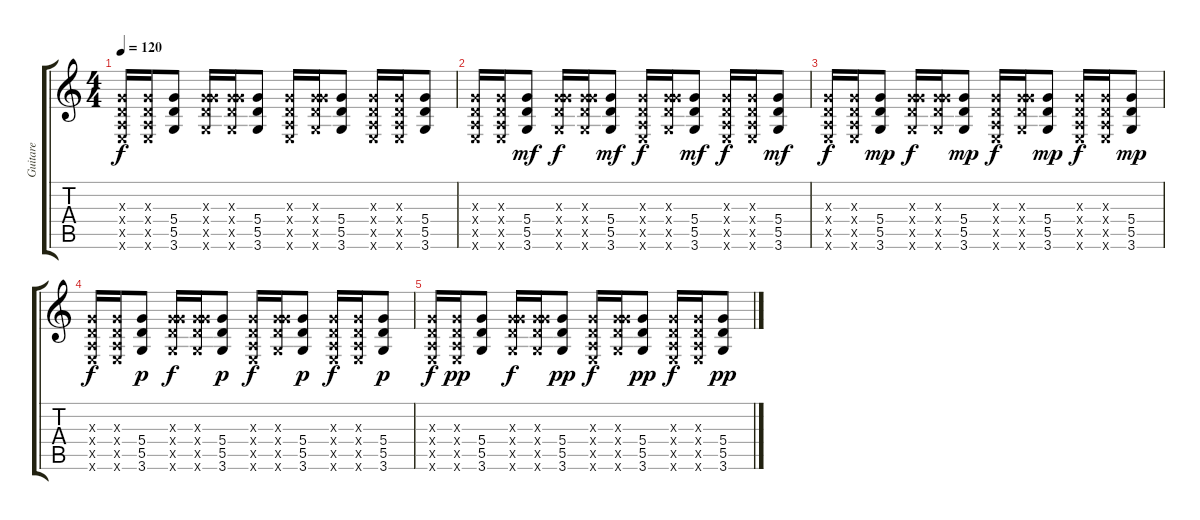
\track ("Guitare" "Guitare") {instrument distortionguitar}
\staff {score tabs}
\tuning (E4 B3 G3 D3 A2 E2) {hide}
\ts (4 4)
\tempo 120
\clef g2
\ks c
(0.3{x} 0.4{x} 0.5{x} 0.6{x}).16{dy f} (0.3{x} 0.4{x} 0.5{x} 0.6{x}).16 (5.4 5.5 3.6).8 (0.3{x} 5.4{x} 5.5{x} 3.6{x}).16 (0.3{x} 5.4{x} 5.5{x} 3.6{x}).16 (5.4 5.5 3.6).8 (0.3{x} 0.4{x} 0.5{x} 0.6{x}).16 (0.3{x} 5.4{x} 5.5{x} 3.6{x}).16 (5.4 5.5 3.6).8 (0.3{x} 0.4{x} 0.5{x} 0.6{x}).16 (0.3{x} 0.4{x} 0.5{x} 0.6{x}).16 (5.4 5.5 3.6).8 |
(0.3{x} 0.4{x} 0.5{x} 0.6{x}).16 (0.3{x} 0.4{x} 0.5{x} 0.6{x}).16 (5.4 5.5 3.6).8{dy mf} (0.3{x} 5.4{x} 5.5{x} 3.6{x}).16{dy f} (0.3{x} 5.4{x} 5.5{x} 3.6{x}).16 (5.4 5.5 3.6).8{dy mf} (0.3{x} 0.4{x} 0.5{x} 0.6{x}).16{dy f} (0.3{x} 5.4{x} 5.5{x} 3.6{x}).16 (5.4 5.5 3.6).8{dy mf} (0.3{x} 0.4{x} 0.5{x} 0.6{x}).16{dy f} (0.3{x} 0.4{x} 0.5{x} 0.6{x}).16 (5.4 5.5 3.6).8{dy mf} |
(0.3{x} 0.4{x} 0.5{x} 0.6{x}).16{dy f} (0.3{x} 0.4{x} 0.5{x} 0.6{x}).16 (5.4 5.5 3.6).8{dy mp} (0.3{x} 5.4{x} 5.5{x} 3.6{x}).16{dy f} (0.3{x} 5.4{x} 5.5{x} 3.6{x}).16 (5.4 5.5 3.6).8{dy mp} (0.3{x} 0.4{x} 0.5{x} 0.6{x}).16{dy f} (0.3{x} 5.4{x} 5.5{x} 3.6{x}).16 (5.4 5.5 3.6).8{dy mp} (0.3{x} 0.4{x} 0.5{x} 0.6{x}).16{dy f} (0.3{x} 0.4{x} 0.5{x} 0.6{x}).16 (5.4 5.5 3.6).8{dy mp} |
(0.3{x} 0.4{x} 0.5{x} 0.6{x}).16{dy f} (0.3{x} 0.4{x} 0.5{x} 0.6{x}).16 (5.4 5.5 3.6).8{dy p} (0.3{x} 5.4{x} 5.5{x} 3.6{x}).16{dy f} (0.3{x} 5.4{x} 5.5{x} 3.6{x}).16 (5.4 5.5 3.6).8{dy p} (0.3{x} 0.4{x} 0.5{x} 0.6{x}).16{dy f} (0.3{x} 5.4{x} 5.5{x} 3.6{x}).16 (5.4 5.5 3.6).8{dy p} (0.3{x} 0.4{x} 0.5{x} 0.6{x}).16{dy f} (0.3{x} 0.4{x} 0.5{x} 0.6{x}).16 (5.4 5.5 3.6).8{dy p} |
(0.3{x} 0.4{x} 0.5{x} 0.6{x}).16{dy f} (0.3{x} 0.4{x} 0.5{x} 0.6{x}).16{dy pp} (5.4 5.5 3.6).8 (0.3{x} 5.4{x} 5.5{x} 3.6{x}).16{dy f} (0.3{x} 5.4{x} 5.5{x} 3.6{x}).16 (5.4 5.5 3.6).8{dy pp} (0.3{x} 0.4{x} 0.5{x} 0.6{x}).16{dy f} (0.3{x} 5.4{x} 5.5{x} 3.6{x}).16 (5.4 5.5 3.6).8{dy pp} (0.3{x} 0.4{x} 0.5{x} 0.6{x}).16{dy f} (0.3{x} 0.4{x} 0.5{x} 0.6{x}).16 (5.4 5.5 3.6).8{dy pp}
